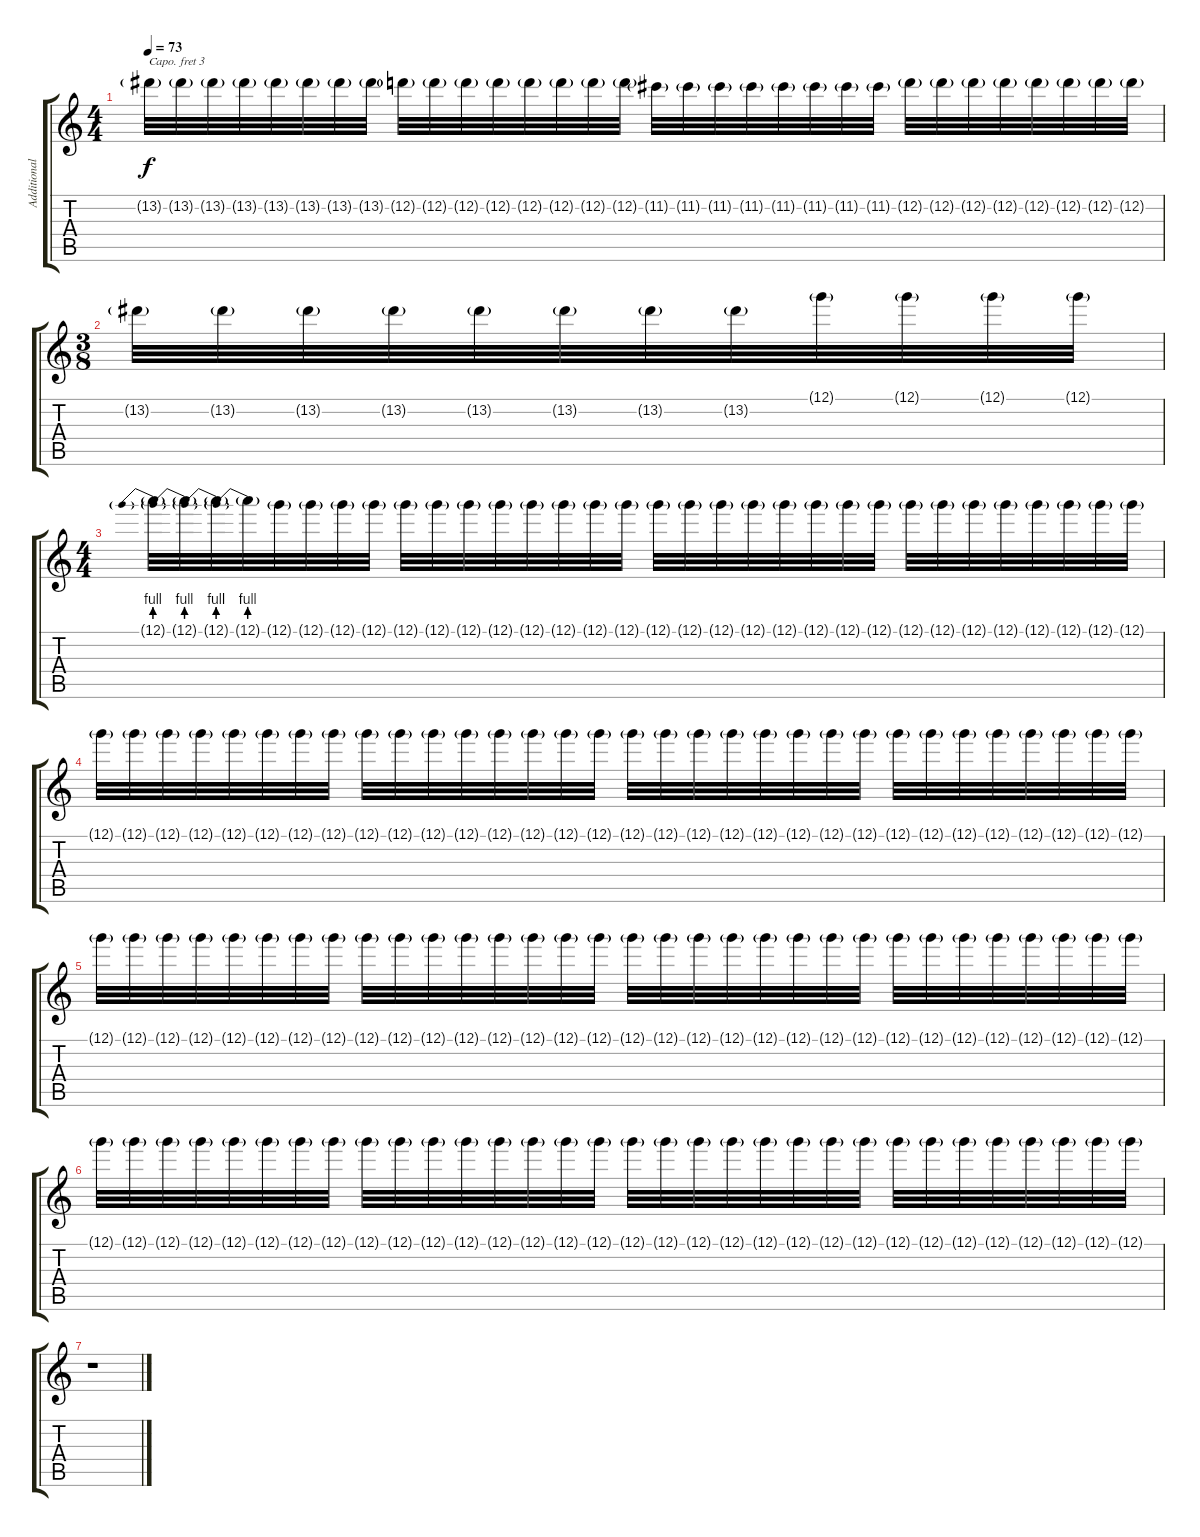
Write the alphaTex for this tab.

\track ("Additional Distortion Guitar" "Additional") {instrument distortionguitar}
\staff {score tabs}
\capo 3
\tuning (E4 B3 G3 D3 A2 E2) {hide}
\ts (4 4)
\tempo 73
\clef g2
\ks c
13.2{g}.32{dy f} 13.2{g}.32 13.2{g}.32 13.2{g}.32 13.2{g}.32 13.2{g}.32 13.2{g}.32 13.2{g}.32 12.2{g}.32 12.2{g}.32 12.2{g}.32 12.2{g}.32 12.2{g}.32 12.2{g}.32 12.2{g}.32 12.2{g}.32 11.2{g}.32 11.2{g}.32 11.2{g}.32 11.2{g}.32 11.2{g}.32 11.2{g}.32 11.2{g}.32 11.2{g}.32 12.2{g}.32 12.2{g}.32 12.2{g}.32 12.2{g}.32 12.2{g}.32 12.2{g}.32 12.2{g}.32 12.2{g}.32 |
\ts (3 8)
13.2{g}.32 13.2{g}.32 13.2{g}.32 13.2{g}.32 13.2{g}.32 13.2{g}.32 13.2{g}.32 13.2{g}.32 12.1{g}.32 12.1{g}.32 12.1{g}.32 12.1{g}.32 |
\ts (4 4)
12.1{be (prebend 0 4 60 4) g}.32 12.1{be (prebend 0 4 60 4) g}.32 12.1{be (prebend 0 4 60 4) g}.32 12.1{be (prebend 0 4 60 4) g}.32 12.1{g}.32 12.1{g}.32 12.1{g}.32 12.1{g}.32 12.1{g}.32 12.1{g}.32 12.1{g}.32 12.1{g}.32 12.1{g}.32 12.1{g}.32 12.1{g}.32 12.1{g}.32 12.1{g}.32 12.1{g}.32 12.1{g}.32 12.1{g}.32 12.1{g}.32 12.1{g}.32 12.1{g}.32 12.1{g}.32 12.1{g}.32 12.1{g}.32 12.1{g}.32 12.1{g}.32 12.1{g}.32 12.1{g}.32 12.1{g}.32 12.1{g}.32 |
12.1{g}.32 12.1{g}.32 12.1{g}.32 12.1{g}.32 12.1{g}.32 12.1{g}.32 12.1{g}.32 12.1{g}.32 12.1{g}.32 12.1{g}.32 12.1{g}.32 12.1{g}.32 12.1{g}.32 12.1{g}.32 12.1{g}.32 12.1{g}.32 12.1{g}.32 12.1{g}.32 12.1{g}.32 12.1{g}.32 12.1{g}.32 12.1{g}.32 12.1{g}.32 12.1{g}.32 12.1{g}.32 12.1{g}.32 12.1{g}.32 12.1{g}.32 12.1{g}.32 12.1{g}.32 12.1{g}.32 12.1{g}.32 |
12.1{g}.32 12.1{g}.32 12.1{g}.32 12.1{g}.32 12.1{g}.32 12.1{g}.32 12.1{g}.32 12.1{g}.32 12.1{g}.32 12.1{g}.32 12.1{g}.32 12.1{g}.32 12.1{g}.32 12.1{g}.32 12.1{g}.32 12.1{g}.32 12.1{g}.32 12.1{g}.32 12.1{g}.32 12.1{g}.32 12.1{g}.32 12.1{g}.32 12.1{g}.32 12.1{g}.32 12.1{g}.32 12.1{g}.32 12.1{g}.32 12.1{g}.32 12.1{g}.32 12.1{g}.32 12.1{g}.32 12.1{g}.32 |
12.1{g}.32 12.1{g}.32 12.1{g}.32 12.1{g}.32 12.1{g}.32 12.1{g}.32 12.1{g}.32 12.1{g}.32 12.1{g}.32 12.1{g}.32 12.1{g}.32 12.1{g}.32 12.1{g}.32 12.1{g}.32 12.1{g}.32 12.1{g}.32 12.1{g}.32 12.1{g}.32 12.1{g}.32 12.1{g}.32 12.1{g}.32 12.1{g}.32 12.1{g}.32 12.1{g}.32 12.1{g}.32 12.1{g}.32 12.1{g}.32 12.1{g}.32 12.1{g}.32 12.1{g}.32 12.1{g}.32 12.1{g}.32 |
r.1
